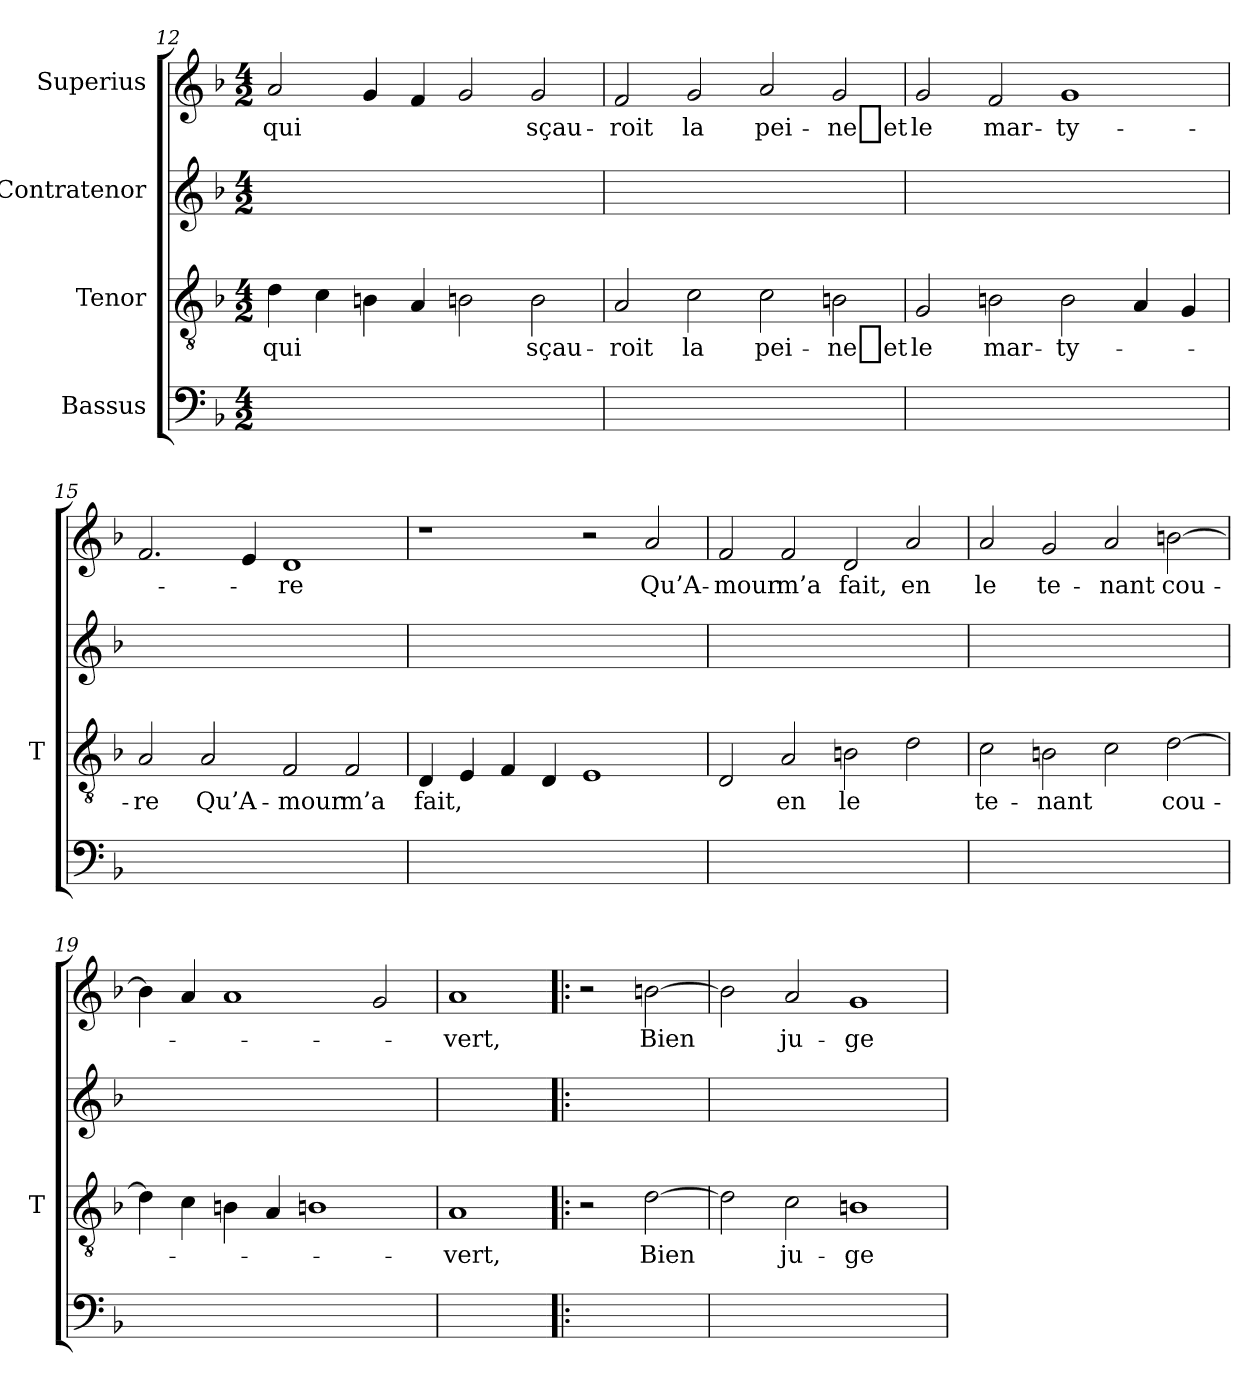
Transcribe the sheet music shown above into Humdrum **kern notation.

**kern	**kern	**text	**kern	**kern	**text
*part4	*part3	*part3	*part2	*part1	*part1
*staff4	*staff3	*staff3	*staff2	*staff1	*staff1
*I"Bassus	*I"Tenor	*	*I"Contratenor	*I"Superius	*
*	*I'T	*	*	*	*
*clefF4	*clefGv2	*	*clefG2	*clefG2	*
*k[b-]	*k[b-]	*	*k[b-]	*k[b-]	*
*M4/2	*M4/2	*	*M4/2	*M4/2	*
=12	=12	=12	=12	=12	=12
0ryy	4d	-qui	0ryy	2a	-qui
.	4c	.	.	.	.
.	4Bn	.	.	4g	.
.	4A	.	.	4f	.
.	2Bn	.	.	2g	.
.	2B	sçau-	.	2g	sçau-
=13	=13	=13	=13	=13	=13
0ryy	2A	-roit	0ryy	2f	-roit
.	2c	-la	.	2g	-la
.	2c	pei-	.	2a	pei-
.	2Bn	-ne_et	.	2g	-ne_et
=14	=14	=14	=14	=14	=14
0ryy	2G	-le	0ryy	2g	-le
.	2Bn	mar-	.	2f	mar-
.	2B	ty-	.	1g	ty-
.	4A	.	.	.	.
.	4G	.	.	.	.
=15	=15	=15	=15	=15	=15
0ryy	2A	-re	0ryy	2.f	.
.	2A	Qu’A-	.	.	.
.	.	.	.	4e	.
.	2F	-mour	.	1d	-re
.	2F	-m’a	.	.	.
=16	=16	=16	=16	=16	=16
0ryy	4D	-fait,	0ryy	1r	.
.	4E	.	.	.	.
.	4F	.	.	.	.
.	4D	.	.	.	.
.	1E	.	.	2r	.
.	.	.	.	2a	Qu’A-
=17	=17	=17	=17	=17	=17
0ryy	2D	.	0ryy	2f	-mour
.	2A	-en	.	2f	-m’a
.	2Bn	-le	.	2d	-fait,
.	2d	.	.	2a	-en
=18	=18	=18	=18	=18	=18
0ryy	2c	te-	0ryy	2a	-le
.	2Bn	-nant	.	2g	te-
.	2c	.	.	2a	-nant
.	[2d	cou-	.	[2bn	cou-
=19	=19	=19	=19	=19	=19
0ryy	4d]	.	0ryy	4b]	.
.	4c	.	.	4a	.
.	4Bn	.	.	1a	.
.	4A	.	.	.	.
.	1Bn	.	.	.	.
.	.	.	.	2g	.
=20	=20	=20	=20	=20	=20
1ryy	1A	-vert,	1ryy	1a	-vert,
=21!|:	=21!|:	=21!|:	=21!|:	=21!|:	=21!|:
1ryy	2r	.	1ryy	2r	.
.	[2d	-Bien	.	[2bn	-Bien
=22	=22	=22	=22	=22	=22
0ryy	2d]	.	0ryy	2b]	.
.	2c	ju-	.	2a	ju-
.	1Bn	ge-	.	1g	ge-
=	=	=	=	=	=
*-	*-	*-	*-	*-	*-
